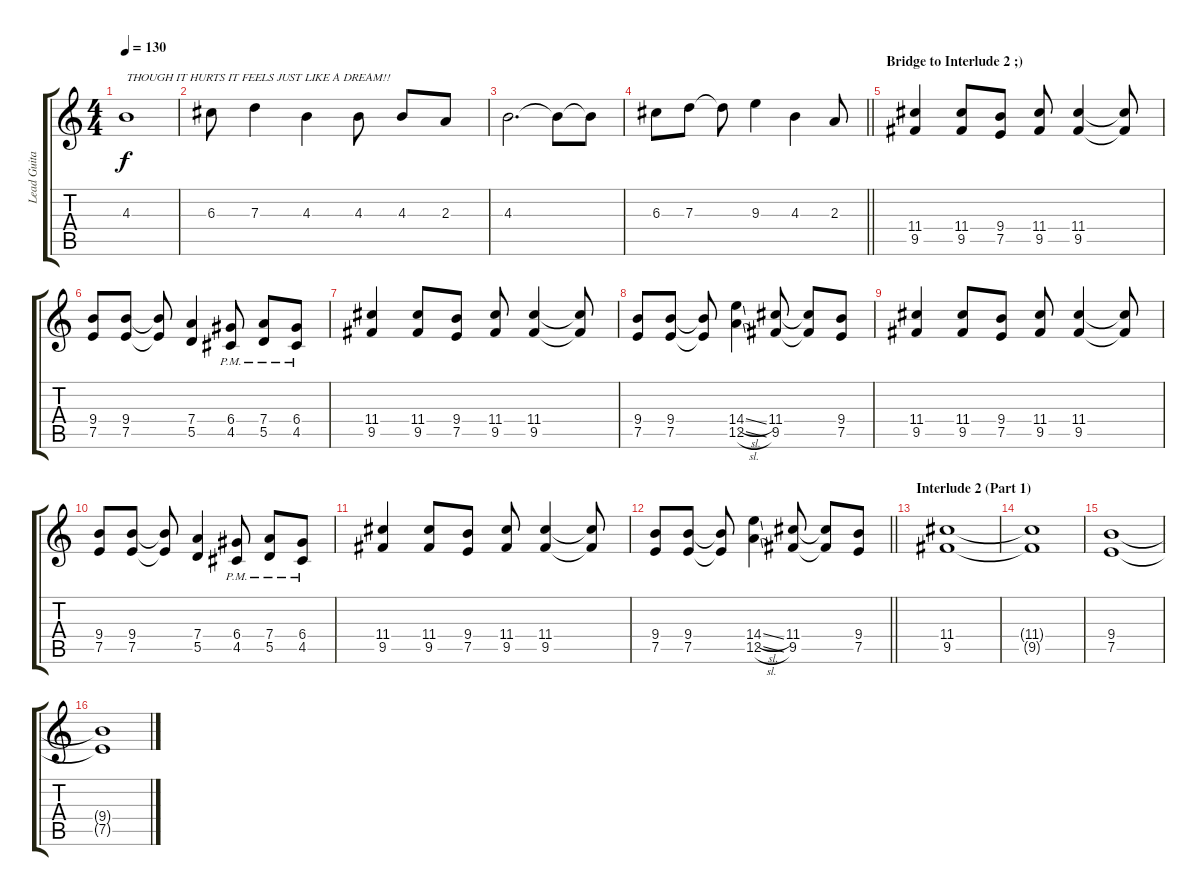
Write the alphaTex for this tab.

\track ("Lead Guitar" "Lead Guita") {instrument distortionguitar}
\staff {score tabs}
\tuning (E4 B3 G3 D3 A2 E2) {hide}
\ts (4 4)
\tempo 130
\clef g2
\ks c
4.3.1{txt "THOUGH IT HURTS IT FEELS JUST LIKE A DREAM!!" dy f} |
6.3.8 7.3.4 4.3.4 4.3.8 4.3.8 2.3.8 |
4.3.2{d} 4.3{t}.8 4.3{t}.8 |
\barLineRight lightlight
6.3.8 7.3.8 7.3{t}.8 9.3.4 4.3.4 2.3.8 |
\section ("" "Bridge to Interlude 2 ;)")
(11.4 9.5).4 (11.4 9.5).8 (9.4 7.5).8 (11.4 9.5).8 (11.4 9.5).4 (11.4{t} 9.5{t}).8 |
(9.4 7.5).8 (9.4 7.5).8 (9.4{t} 7.5{t}).8 (7.4 5.5).4 (6.4{pm} 4.5{pm}).8 (7.4{pm} 5.5{pm}).8 (6.4{pm} 4.5{pm}).8 |
(11.4 9.5).4 (11.4 9.5).8 (9.4 7.5).8 (11.4 9.5).8 (11.4 9.5).4 (11.4{t} 9.5{t}).8 |
(9.4 7.5).8 (9.4 7.5).8 (9.4{t} 7.5{t}).8 (14.4{sl} 12.5{sl}).4 (11.4 9.5).8 (11.4{t} 9.5{t}).8 (9.4 7.5).8 |
(11.4 9.5).4 (11.4 9.5).8 (9.4 7.5).8 (11.4 9.5).8 (11.4 9.5).4 (11.4{t} 9.5{t}).8 |
(9.4 7.5).8 (9.4 7.5).8 (9.4{t} 7.5{t}).8 (7.4 5.5).4 (6.4{pm} 4.5{pm}).8 (7.4{pm} 5.5{pm}).8 (6.4{pm} 4.5{pm}).8 |
(11.4 9.5).4 (11.4 9.5).8 (9.4 7.5).8 (11.4 9.5).8 (11.4 9.5).4 (11.4{t} 9.5{t}).8 |
\barLineRight lightlight
(9.4 7.5).8 (9.4 7.5).8 (9.4{t} 7.5{t}).8 (14.4{sl} 12.5{sl}).4 (11.4 9.5).8 (11.4{t} 9.5{t}).8 (9.4 7.5).8 |
\section ("" "Interlude 2 (Part 1)")
(11.4 9.5).1 |
(11.4{t} 9.5{t}).1 |
(9.4 7.5).1 |
(9.4{t} 7.5{t}).1
